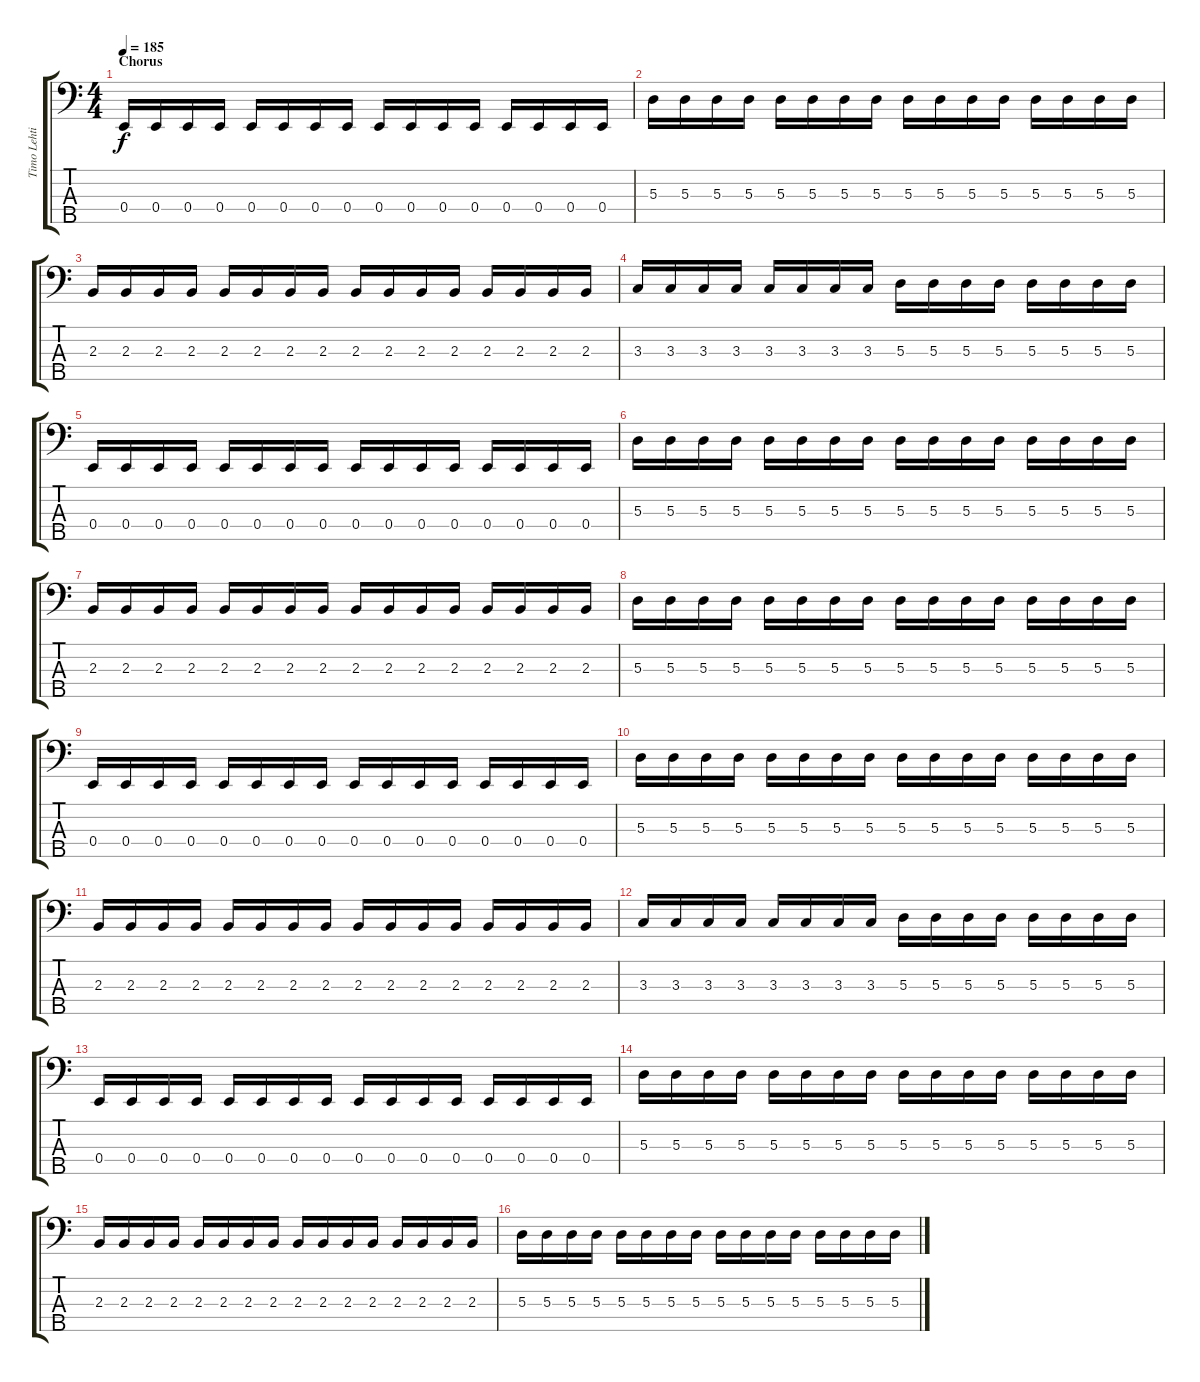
\track ("Timo Lehtinen '' Lede ''" "Timo Lehti") {instrument electricbasspick}
\staff {score tabs}
\tuning (G2 D2 A1 E1 B0) {hide}
\ts (4 4)
\section ("" "Chorus")
\tempo 185
\clef f4
\ks c
0.4.16{dy f} 0.4.16 0.4.16 0.4.16 0.4.16 0.4.16 0.4.16 0.4.16 0.4.16 0.4.16 0.4.16 0.4.16 0.4.16 0.4.16 0.4.16 0.4.16 |
5.3.16 5.3.16 5.3.16 5.3.16 5.3.16 5.3.16 5.3.16 5.3.16 5.3.16 5.3.16 5.3.16 5.3.16 5.3.16 5.3.16 5.3.16 5.3.16 |
2.3.16 2.3.16 2.3.16 2.3.16 2.3.16 2.3.16 2.3.16 2.3.16 2.3.16 2.3.16 2.3.16 2.3.16 2.3.16 2.3.16 2.3.16 2.3.16 |
3.3.16 3.3.16 3.3.16 3.3.16 3.3.16 3.3.16 3.3.16 3.3.16 5.3.16 5.3.16 5.3.16 5.3.16 5.3.16 5.3.16 5.3.16 5.3.16 |
0.4.16 0.4.16 0.4.16 0.4.16 0.4.16 0.4.16 0.4.16 0.4.16 0.4.16 0.4.16 0.4.16 0.4.16 0.4.16 0.4.16 0.4.16 0.4.16 |
5.3.16 5.3.16 5.3.16 5.3.16 5.3.16 5.3.16 5.3.16 5.3.16 5.3.16 5.3.16 5.3.16 5.3.16 5.3.16 5.3.16 5.3.16 5.3.16 |
2.3.16 2.3.16 2.3.16 2.3.16 2.3.16 2.3.16 2.3.16 2.3.16 2.3.16 2.3.16 2.3.16 2.3.16 2.3.16 2.3.16 2.3.16 2.3.16 |
5.3.16 5.3.16 5.3.16 5.3.16 5.3.16 5.3.16 5.3.16 5.3.16 5.3.16 5.3.16 5.3.16 5.3.16 5.3.16 5.3.16 5.3.16 5.3.16 |
0.4.16 0.4.16 0.4.16 0.4.16 0.4.16 0.4.16 0.4.16 0.4.16 0.4.16 0.4.16 0.4.16 0.4.16 0.4.16 0.4.16 0.4.16 0.4.16 |
5.3.16 5.3.16 5.3.16 5.3.16 5.3.16 5.3.16 5.3.16 5.3.16 5.3.16 5.3.16 5.3.16 5.3.16 5.3.16 5.3.16 5.3.16 5.3.16 |
2.3.16 2.3.16 2.3.16 2.3.16 2.3.16 2.3.16 2.3.16 2.3.16 2.3.16 2.3.16 2.3.16 2.3.16 2.3.16 2.3.16 2.3.16 2.3.16 |
3.3.16 3.3.16 3.3.16 3.3.16 3.3.16 3.3.16 3.3.16 3.3.16 5.3.16 5.3.16 5.3.16 5.3.16 5.3.16 5.3.16 5.3.16 5.3.16 |
0.4.16 0.4.16 0.4.16 0.4.16 0.4.16 0.4.16 0.4.16 0.4.16 0.4.16 0.4.16 0.4.16 0.4.16 0.4.16 0.4.16 0.4.16 0.4.16 |
5.3.16 5.3.16 5.3.16 5.3.16 5.3.16 5.3.16 5.3.16 5.3.16 5.3.16 5.3.16 5.3.16 5.3.16 5.3.16 5.3.16 5.3.16 5.3.16 |
2.3.16 2.3.16 2.3.16 2.3.16 2.3.16 2.3.16 2.3.16 2.3.16 2.3.16 2.3.16 2.3.16 2.3.16 2.3.16 2.3.16 2.3.16 2.3.16 |
5.3.16 5.3.16 5.3.16 5.3.16 5.3.16 5.3.16 5.3.16 5.3.16 5.3.16 5.3.16 5.3.16 5.3.16 5.3.16 5.3.16 5.3.16 5.3.16
